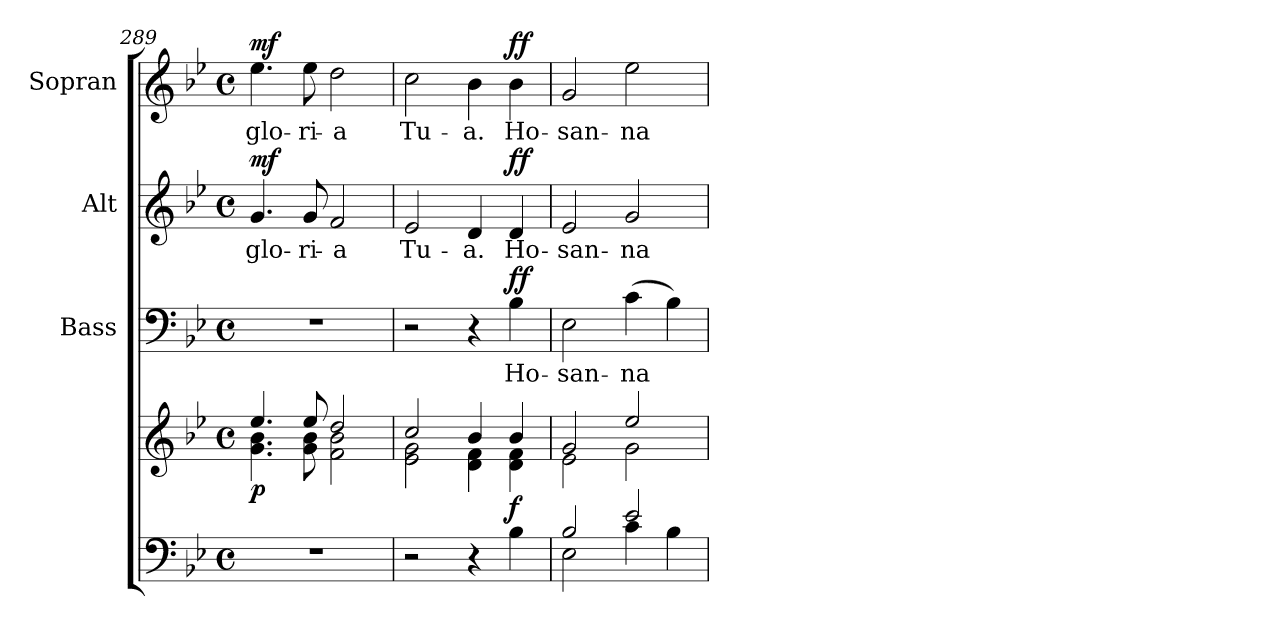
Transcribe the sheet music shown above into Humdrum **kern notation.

**kern	**kern	**dynam	**kern	**text	**dynam	**kern	**text	**dynam	**kern	**text	**dynam
*part4	*part4	*part4	*part3	*part3	*part3	*part2	*part2	*part2	*part1	*part1	*part1
*staff5	*staff4	*staff4/5	*staff3	*staff3	*staff3	*staff2	*staff2	*staff2	*staff1	*staff1	*staff1
*	*	*	*I"Bass	*	*	*I"Alt	*	*	*I"Sopran	*	*
*	*	*	*I'B.	*	*	*I'A.	*	*	*I'S.	*	*
*clefF4	*clefG2	*	*clefF4	*	*	*clefG2	*	*	*clefG2	*	*
*k[b-e-]	*k[b-e-]	*	*k[b-e-]	*	*	*k[b-e-]	*	*	*k[b-e-]	*	*
*B-:	*B-:	*	*B-:	*	*	*B-:	*	*	*B-:	*	*
*M4/4	*M4/4	*	*M4/4	*	*	*M4/4	*	*	*M4/4	*	*
*met(c)	*met(c)	*	*met(c)	*	*	*met(c)	*	*	*met(c)	*	*
=289	=289	=289	=289	=289	=289	=289	=289	=289	=289	=289	=289
*	*^	*	*	*	*	*	*	*	*	*	*
!	!	!	!LO:DY:b	!	!	!	!	!LO:LY:b	!LO:DY:a	!	!LO:LY:b	!LO:DY:a
1r	4.ee-/	4.g\ 4.b-\	p	1r	.	.	4.g/	glo-	mf	4.ee-\	glo-	mf
!	!	!	!	!	!	!	!	!LO:LY:b	!	!	!LO:LY:b	!
.	8ee-/	8g\ 8b-\	.	.	.	.	8g/	-ri-	.	8ee-\	-ri-	.
!	!	!	!	!	!	!	!	!LO:LY:b	!	!	!LO:LY:b	!
.	2dd/	2f\ 2b-\	.	.	.	.	2f/	-a	.	2dd\	-a	.
=290	=290	=290	=290	=290	=290	=290	=290	=290	=290	=290	=290	=290
!	!	!	!	!	!	!	!	!LO:LY:b	!	!	!LO:LY:b	!
2r	2cc/	2e-\ 2g\	.	2r	.	.	2e-/	Tu-	.	2cc\	Tu-	.
!	!	!	!	!	!	!	!	!LO:LY:b	!	!	!LO:LY:b	!
4r	4b-/	4d\ 4f\	.	4r	.	.	4d/	-a.	.	4b-\	-a.	.
!	!	!	!LO:DY:b	!	!LO:LY:b	!LO:DY:a	!	!LO:LY:b	!LO:DY:a	!	!LO:LY:b	!LO:DY:a
4B-\	4b-/	4d\ 4f\	f	4B-\	Ho-	ff	4d/	Ho-	ff	4b-\	Ho-	ff
!!LO:LB:g=z
=291	=291	=291	=291	=291	=291	=291	=291	=291	=291	=291	=291	=291
*^	*	*	*	*	*	*	*	*	*	*	*	*
!	!	!	!	!	!	!LO:LY:b	!	!	!LO:LY:b	!	!	!LO:LY:b	!
2B-/	2E-\	2g/	2e-\	.	2E-\	-san-	.	2e-/	-san-	.	2g/	-san-	.
!	!	!	!	!	!	!LO:LY:b	!	!	!LO:LY:b	!	!	!LO:LY:b	!
2e-/	4c\	2ee-/	2g\	.	(>4c\	-na	.	2g/	-na	.	2ee-\	-na	.
.	4B-\	.	.	.	4B-\)	.	.	.	.	.	.	.	.
*v	*v	*	*	*	*	*	*	*	*	*	*	*	*
*	*v	*v	*	*	*	*	*	*	*	*	*	*
=	=	=	=	=	=	=	=	=	=	=	=
*-	*-	*-	*-	*-	*-	*-	*-	*-	*-	*-	*-
